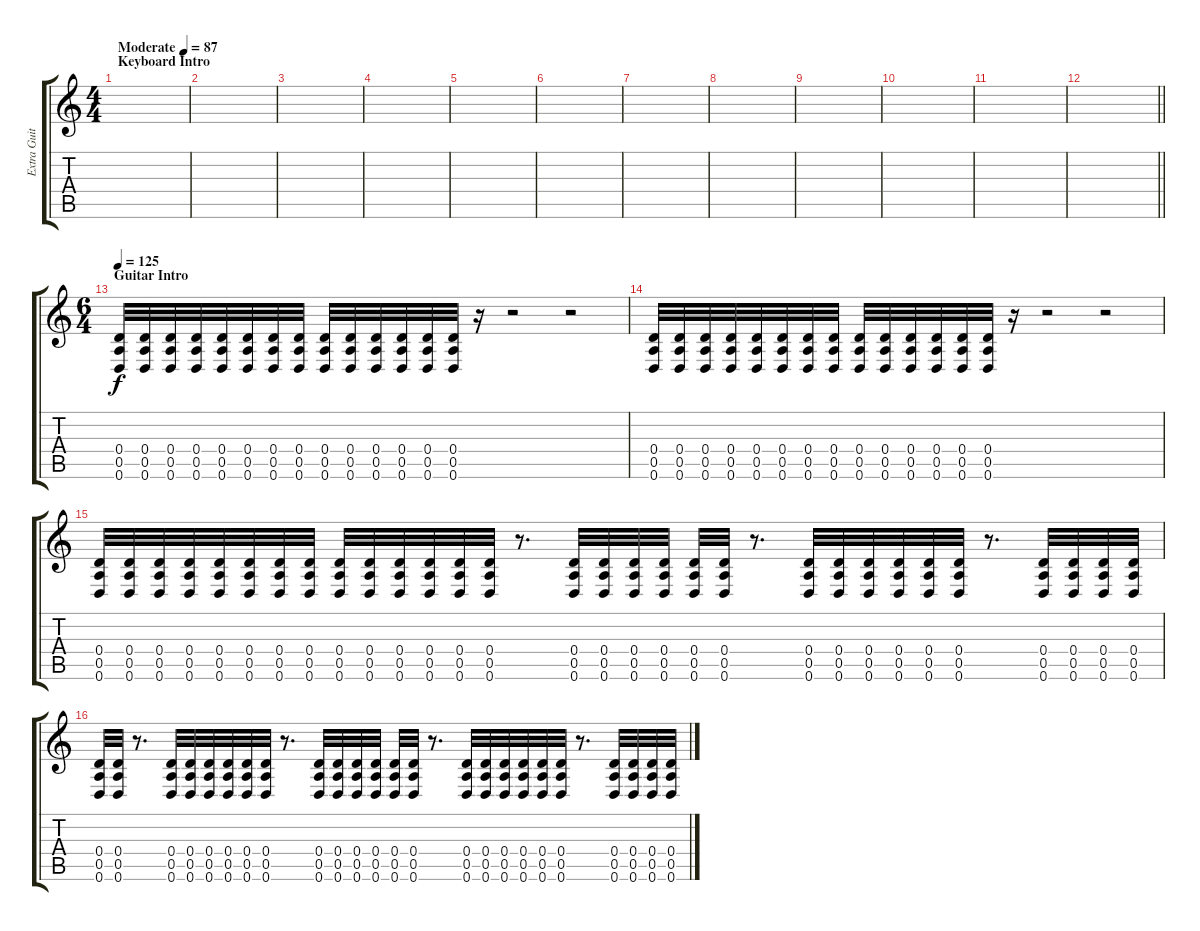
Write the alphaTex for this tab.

\track ("Extra Guitar" "Extra Guit") {instrument distortionguitar}
\staff {score tabs}
\tuning (E4 B3 G3 D3 A2 D2) {hide}
\ts (4 4)
\section ("" "Keyboard Intro")
\tempo (87 "Moderate")
\clef g2
\ks c
|
|
|
|
|
|
|
|
|
|
|
\barLineRight lightlight
|
\ts (6 4)
\section ("" "Guitar Intro")
\tempo 125
(0.4 0.5 0.6).32 (0.4 0.5 0.6).32 (0.4 0.5 0.6).32 (0.4 0.5 0.6).32 (0.4 0.5 0.6).32 (0.4 0.5 0.6).32 (0.4 0.5 0.6).32 (0.4 0.5 0.6).32 (0.4 0.5 0.6).32 (0.4 0.5 0.6).32 (0.4 0.5 0.6).32 (0.4 0.5 0.6).32 (0.4 0.5 0.6).32 (0.4 0.5 0.6).32 r.16 r.2 r.2 |
(0.4 0.5 0.6).32 (0.4 0.5 0.6).32 (0.4 0.5 0.6).32 (0.4 0.5 0.6).32 (0.4 0.5 0.6).32 (0.4 0.5 0.6).32 (0.4 0.5 0.6).32 (0.4 0.5 0.6).32 (0.4 0.5 0.6).32 (0.4 0.5 0.6).32 (0.4 0.5 0.6).32 (0.4 0.5 0.6).32 (0.4 0.5 0.6).32 (0.4 0.5 0.6).32 r.16 r.2 r.2 |
(0.4 0.5 0.6).32 (0.4 0.5 0.6).32 (0.4 0.5 0.6).32 (0.4 0.5 0.6).32 (0.4 0.5 0.6).32 (0.4 0.5 0.6).32 (0.4 0.5 0.6).32 (0.4 0.5 0.6).32 (0.4 0.5 0.6).32 (0.4 0.5 0.6).32 (0.4 0.5 0.6).32 (0.4 0.5 0.6).32 (0.4 0.5 0.6).32 (0.4 0.5 0.6).32 r.8{d} (0.4 0.5 0.6).32 (0.4 0.5 0.6).32 (0.4 0.5 0.6).32 (0.4 0.5 0.6).32 (0.4 0.5 0.6).32 (0.4 0.5 0.6).32 r.8{d} (0.4 0.5 0.6).32 (0.4 0.5 0.6).32 (0.4 0.5 0.6).32 (0.4 0.5 0.6).32 (0.4 0.5 0.6).32 (0.4 0.5 0.6).32 r.8{d} (0.4 0.5 0.6).32 (0.4 0.5 0.6).32 (0.4 0.5 0.6).32 (0.4 0.5 0.6).32 |
(0.4 0.5 0.6).32 (0.4 0.5 0.6).32 r.8{d} (0.4 0.5 0.6).32 (0.4 0.5 0.6).32 (0.4 0.5 0.6).32 (0.4 0.5 0.6).32 (0.4 0.5 0.6).32 (0.4 0.5 0.6).32 r.8{d} (0.4 0.5 0.6).32 (0.4 0.5 0.6).32 (0.4 0.5 0.6).32 (0.4 0.5 0.6).32 (0.4 0.5 0.6).32 (0.4 0.5 0.6).32 r.8{d} (0.4 0.5 0.6).32 (0.4 0.5 0.6).32 (0.4 0.5 0.6).32 (0.4 0.5 0.6).32 (0.4 0.5 0.6).32 (0.4 0.5 0.6).32 r.8{d} (0.4 0.5 0.6).32 (0.4 0.5 0.6).32 (0.4 0.5 0.6).32 (0.4 0.5 0.6).32
